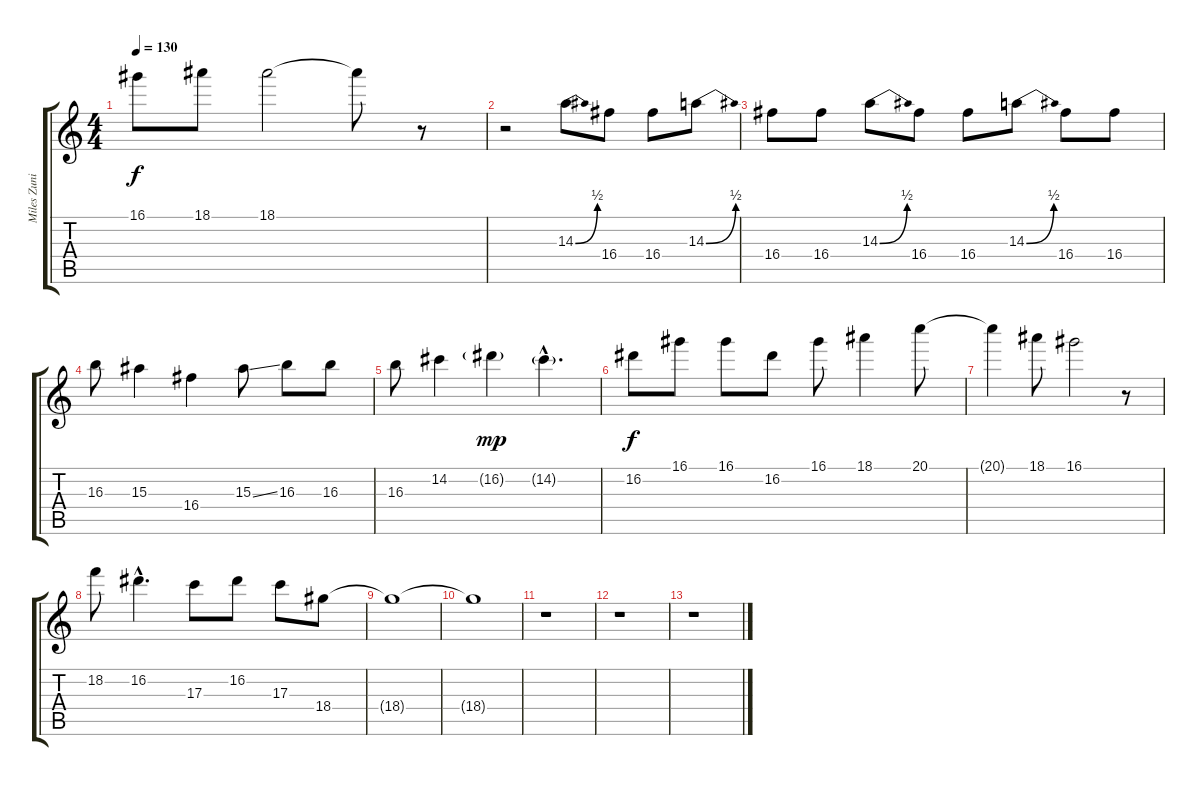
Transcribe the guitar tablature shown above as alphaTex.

\track ("Miles Zuniga" "Miles Zuni") {instrument acousticguitarnylon}
\staff {score tabs}
\tuning (E4 B3 G3 D3 A2 E2) {hide}
\ts (4 4)
\tempo 130
\clef g2
\ks c
16.1.8{dy f} 18.1.8 18.1.2 18.1{t}.8 r.8 |
r.2 14.3{be (bend 0 0 60 2)}.8 16.4.8 16.4.8 14.3{be (bend 0 0 60 2)}.8 |
16.4.8 16.4.8 14.3{be (bend 0 0 60 2)}.8 16.4.8 16.4.8 14.3{be (bend 0 0 60 2)}.8 16.4.8 16.4.8 |
16.3.8 15.3.4 16.4.4 15.3{ss}.8 16.3.8 16.3.8 |
16.3.8 14.2.4 16.2{g}.4{dy mp} 14.2{g hac}.4{d} |
16.2.8{dy f} 16.1.8 16.1.8 16.2.8 16.1.8 18.1.4 20.1.8 |
20.1{t}.4 18.1.8 16.1.2 r.8 |
18.2.8 16.2{hac}.4{d} 17.3.8 16.2.8 17.3.8 18.4.8 |
18.4{t}.1 |
18.4{t}.1{volume 7} |
r.1 |
r.1 |
r.1
